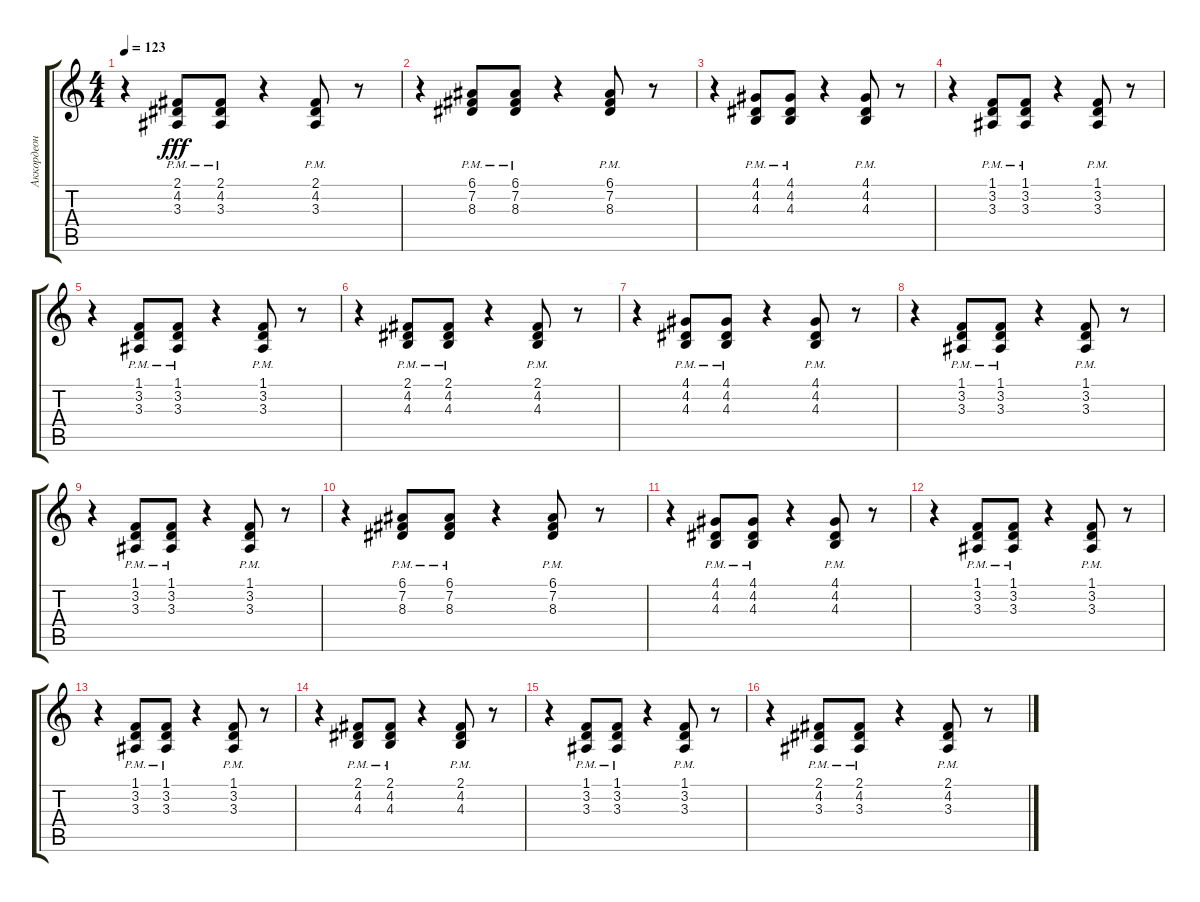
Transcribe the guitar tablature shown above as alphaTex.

\track ("Аккордеон 2 (ритм)" "Аккордеон ") {instrument accordion}
\staff {score tabs}
\tuning (E4 B3 G3 D3 A2 E2) {hide}
\ts (4 4)
\tempo 123
\clef g2
\ks c
r.4{dy fff} (2.1{pm} 4.2{pm} 3.3{pm}).8 (2.1{pm} 4.2{pm} 3.3{pm}).8 r.4 (2.1{pm} 4.2{pm} 3.3{pm}).8 r.8 |
r.4 (6.1{pm} 7.2{pm} 8.3{pm}).8 (6.1{pm} 7.2{pm} 8.3{pm}).8 r.4 (6.1{pm} 7.2{pm} 8.3{pm}).8 r.8 |
r.4 (4.1{pm} 4.2{pm} 4.3{pm}).8 (4.1{pm} 4.2{pm} 4.3{pm}).8 r.4 (4.1{pm} 4.2{pm} 4.3{pm}).8 r.8 |
r.4 (1.1{pm} 3.2{pm} 3.3{pm}).8 (1.1{pm} 3.2{pm} 3.3{pm}).8 r.4 (1.1{pm} 3.2{pm} 3.3{pm}).8 r.8 |
r.4 (1.1{pm} 3.2{pm} 3.3{pm}).8 (1.1{pm} 3.2{pm} 3.3{pm}).8 r.4 (1.1{pm} 3.2{pm} 3.3{pm}).8 r.8 |
r.4 (2.1{pm} 4.2{pm} 4.3{pm}).8 (2.1{pm} 4.2{pm} 4.3{pm}).8 r.4 (2.1{pm} 4.2{pm} 4.3{pm}).8 r.8 |
r.4 (4.1{pm} 4.2{pm} 4.3{pm}).8 (4.1{pm} 4.2{pm} 4.3{pm}).8 r.4 (4.1{pm} 4.2{pm} 4.3{pm}).8 r.8 |
r.4 (1.1{pm} 3.2{pm} 3.3{pm}).8 (1.1{pm} 3.2{pm} 3.3{pm}).8 r.4 (1.1{pm} 3.2{pm} 3.3{pm}).8 r.8 |
r.4 (1.1{pm} 3.2{pm} 3.3{pm}).8 (1.1{pm} 3.2{pm} 3.3{pm}).8 r.4 (1.1{pm} 3.2{pm} 3.3{pm}).8 r.8 |
r.4 (6.1{pm} 7.2{pm} 8.3{pm}).8 (6.1{pm} 7.2{pm} 8.3{pm}).8 r.4 (6.1{pm} 7.2{pm} 8.3{pm}).8 r.8 |
r.4 (4.1{pm} 4.2{pm} 4.3{pm}).8 (4.1{pm} 4.2{pm} 4.3{pm}).8 r.4 (4.1{pm} 4.2{pm} 4.3{pm}).8 r.8 |
r.4 (1.1{pm} 3.2{pm} 3.3{pm}).8 (1.1{pm} 3.2{pm} 3.3{pm}).8 r.4 (1.1{pm} 3.2{pm} 3.3{pm}).8 r.8 |
r.4 (1.1{pm} 3.2{pm} 3.3{pm}).8 (1.1{pm} 3.2{pm} 3.3{pm}).8 r.4 (1.1{pm} 3.2{pm} 3.3{pm}).8 r.8 |
r.4 (2.1{pm} 4.2{pm} 4.3{pm}).8 (2.1{pm} 4.2{pm} 4.3{pm}).8 r.4 (2.1{pm} 4.2{pm} 4.3{pm}).8 r.8 |
r.4 (1.1{pm} 3.2{pm} 3.3{pm}).8 (1.1{pm} 3.2{pm} 3.3{pm}).8 r.4 (1.1{pm} 3.2{pm} 3.3{pm}).8 r.8 |
r.4 (2.1{pm} 4.2{pm} 3.3{pm}).8 (2.1{pm} 4.2{pm} 3.3{pm}).8 r.4 (2.1{pm} 4.2{pm} 3.3{pm}).8 r.8
